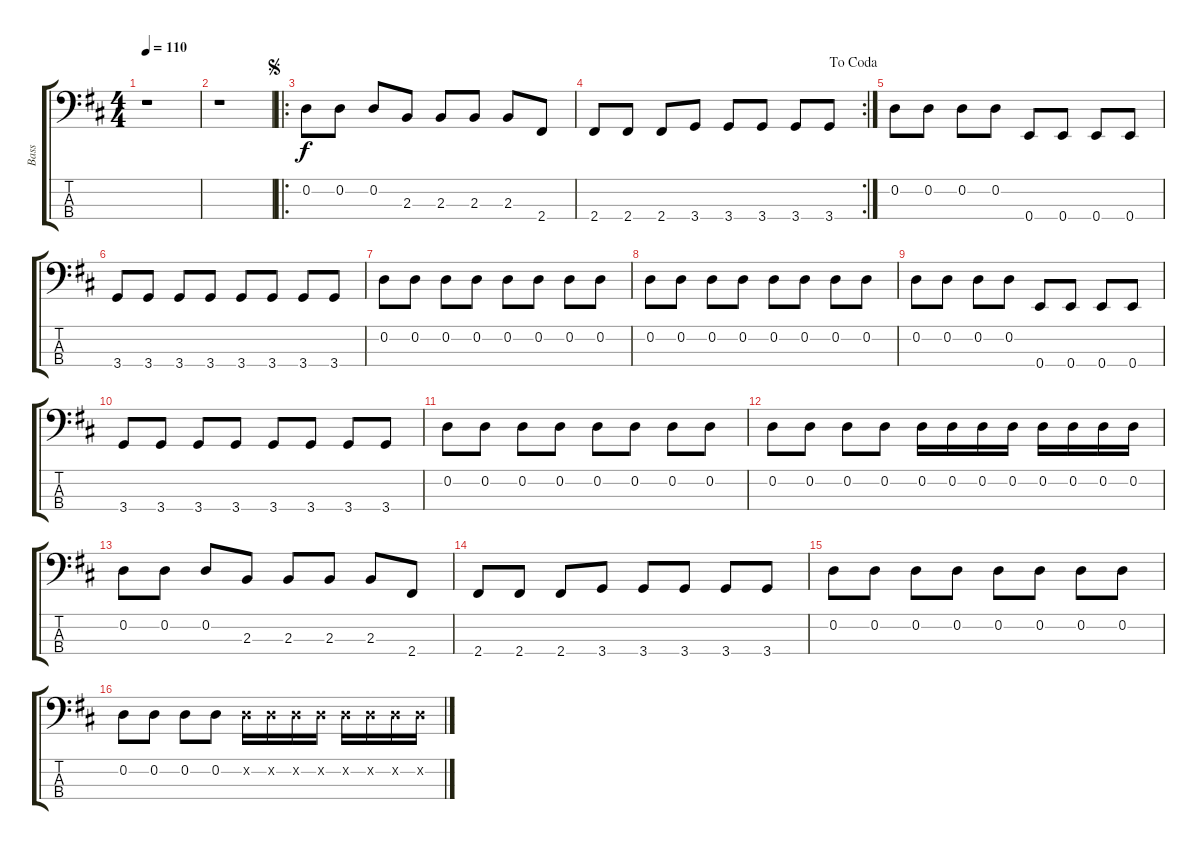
\track ("Bass" "Bass") {instrument electricbassfinger}
\staff {score tabs}
\tuning (G2 D2 A1 E1) {hide}
\ts (4 4)
\tempo 110
\clef f4
\ks d
r.1{dy f instrument electricbassfinger} |
r.1 |
\ro
\jump segno
0.2.8 0.2.8 0.2.8 2.3.8 2.3.8 2.3.8 2.3.8 2.4.8 |
\rc 2
\jump dacoda
2.4.8 2.4.8 2.4.8 3.4.8 3.4.8 3.4.8 3.4.8 3.4.8 |
0.2.8 0.2.8 0.2.8 0.2.8 0.4.8 0.4.8 0.4.8 0.4.8 |
3.4.8 3.4.8 3.4.8 3.4.8 3.4.8 3.4.8 3.4.8 3.4.8 |
0.2.8 0.2.8 0.2.8 0.2.8 0.2.8 0.2.8 0.2.8 0.2.8 |
0.2.8 0.2.8 0.2.8 0.2.8 0.2.8 0.2.8 0.2.8 0.2.8 |
0.2.8 0.2.8 0.2.8 0.2.8 0.4.8 0.4.8 0.4.8 0.4.8 |
3.4.8 3.4.8 3.4.8 3.4.8 3.4.8 3.4.8 3.4.8 3.4.8 |
0.2.8 0.2.8 0.2.8 0.2.8 0.2.8 0.2.8 0.2.8 0.2.8 |
0.2.8 0.2.8 0.2.8 0.2.8 0.2.16 0.2.16 0.2.16 0.2.16 0.2.16 0.2.16 0.2.16 0.2.16 |
0.2.8 0.2.8 0.2.8 2.3.8 2.3.8 2.3.8 2.3.8 2.4.8 |
2.4.8 2.4.8 2.4.8 3.4.8 3.4.8 3.4.8 3.4.8 3.4.8 |
0.2.8 0.2.8 0.2.8 0.2.8 0.2.8 0.2.8 0.2.8 0.2.8 |
0.2.8 0.2.8 0.2.8 0.2.8 0.2{x}.16 0.2{x}.16 0.2{x}.16 0.2{x}.16 0.2{x}.16 0.2{x}.16 0.2{x}.16 0.2{x}.16
